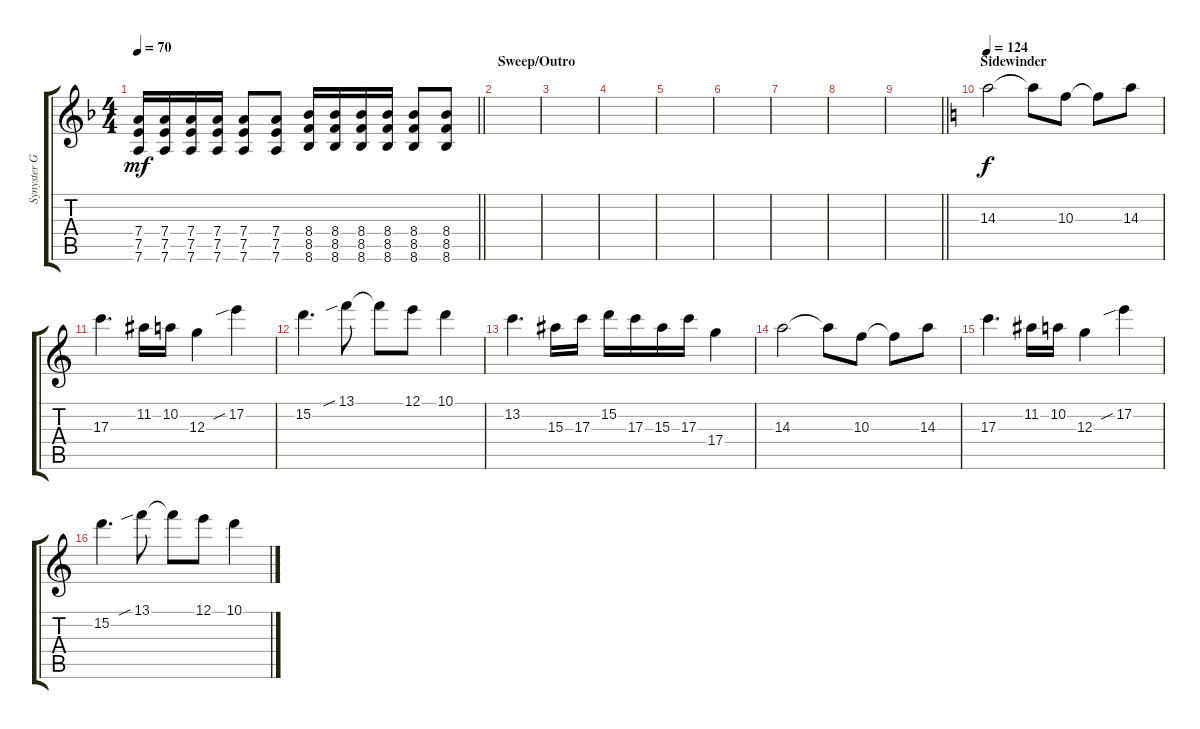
\track ("Synyster Gates" "Synyster G") {instrument distortionguitar}
\staff {score tabs}
\tuning (E4 B3 G3 D3 A2 D2) {hide}
\ts (4 4)
\tempo 70
\clef g2
\barLineRight lightlight
\ks f
(7.4 7.5 7.6).16{dy mf} (7.4 7.5 7.6).16 (7.4 7.5 7.6).16 (7.4 7.5 7.6).16 (7.4 7.5 7.6).8 (7.4 7.5 7.6).8 (8.4 8.5 8.6).16 (8.4 8.5 8.6).16 (8.4 8.5 8.6).16 (8.4 8.5 8.6).16 (8.4 8.5 8.6).8 (8.4 8.5 8.6).8 |
\section ("" "Sweep/Outro")
|
|
|
|
|
|
|
\barLineRight lightlight
|
\section ("" "Sidewinder")
\tempo 124
\ks c
14.3.2{dy f volume 0 balance 16} 14.3{t}.8 10.3.8 10.3{t}.8 14.3.8 |
17.3.4{d} 11.2.16 10.2.16 12.3.4 17.2{sib}.4 |
15.2.4{d volume 1} 13.1{sib}.8 13.1{t}.8 12.1.8 10.1.4 |
13.2.4{d volume 11} 15.3.16 17.3.16 15.2.16 17.3.16 15.3.16 17.3.16 17.4.4 |
14.3.2 14.3{t}.8 10.3.8 10.3{t}.8 14.3.8 |
17.3.4{d} 11.2.16 10.2.16 12.3.4 17.2{sib}.4 |
15.2.4{d} 13.1{sib}.8 13.1{t}.8 12.1.8 10.1.4
